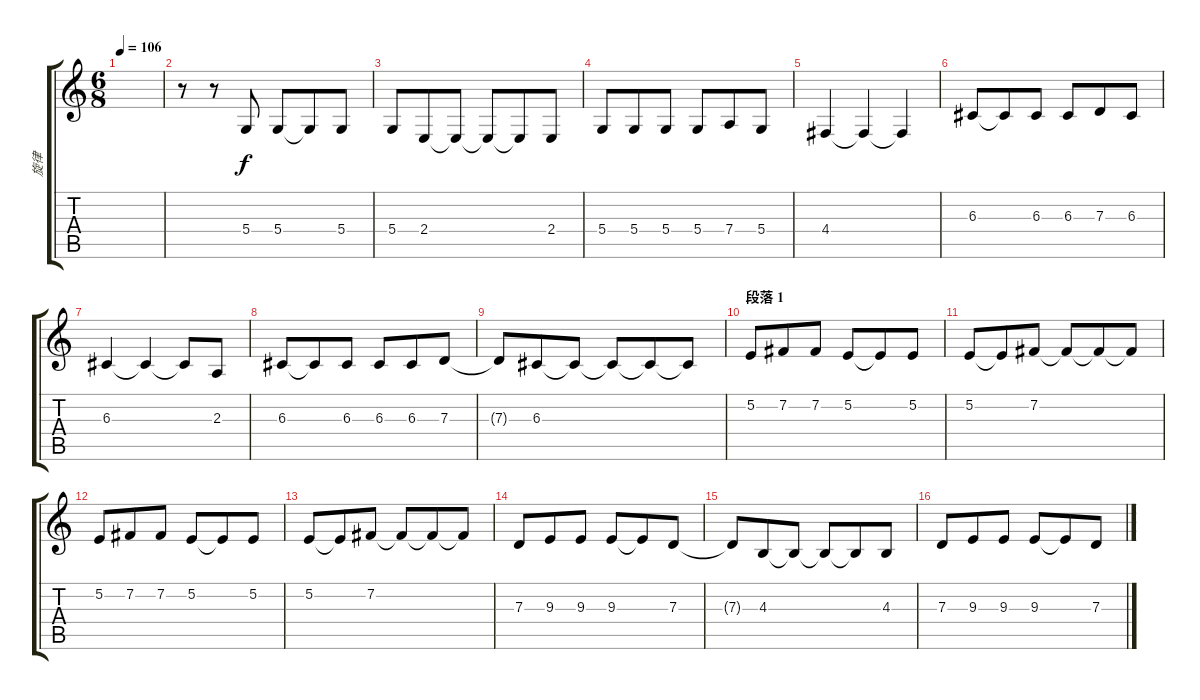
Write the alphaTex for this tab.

\track ("旋律" "旋律") {instrument voiceoohs}
\staff {score tabs}
\tuning (E4 B3 G3 D3 A2 E2) {hide}
\ts (6 8)
\tempo 106
\clef g2
\ks c
|
r.8 r.8 5.4.8 5.4.8 5.4{t}.8 5.4.8 |
5.4.8 2.4.8 2.4{t}.8 2.4{t}.8 2.4{t}.8 2.4.8 |
5.4.8 5.4.8 5.4.8 5.4.8 7.4.8 5.4.8 |
4.4.4 4.4{t}.4 4.4{t}.4 |
6.3.8 6.3{t}.8 6.3.8 6.3.8 7.3.8 6.3.8 |
6.3.4 6.3{t}.4 6.3{t}.8 2.3.8 |
6.3.8 6.3{t}.8 6.3.8 6.3.8 6.3.8 7.3.8 |
7.3{t}.8 6.3.8 6.3{t}.8 6.3{t}.8 6.3{t}.8 6.3{t}.8 |
\section ("" "段落 1")
5.2.8 7.2.8 7.2.8 5.2.8 5.2{t}.8 5.2.8 |
5.2.8 5.2{t}.8 7.2.8 7.2{t}.8 7.2{t}.8 7.2{t}.8 |
5.2.8 7.2.8 7.2.8 5.2.8 5.2{t}.8 5.2.8 |
5.2.8 5.2{t}.8 7.2.8 7.2{t}.8 7.2{t}.8 7.2{t}.8 |
7.3.8 9.3.8 9.3.8 9.3.8 9.3{t}.8 7.3.8 |
7.3{t}.8 4.3.8 4.3{t}.8 4.3{t}.8 4.3{t}.8 4.3.8 |
7.3.8 9.3.8 9.3.8 9.3.8 9.3{t}.8 7.3.8
